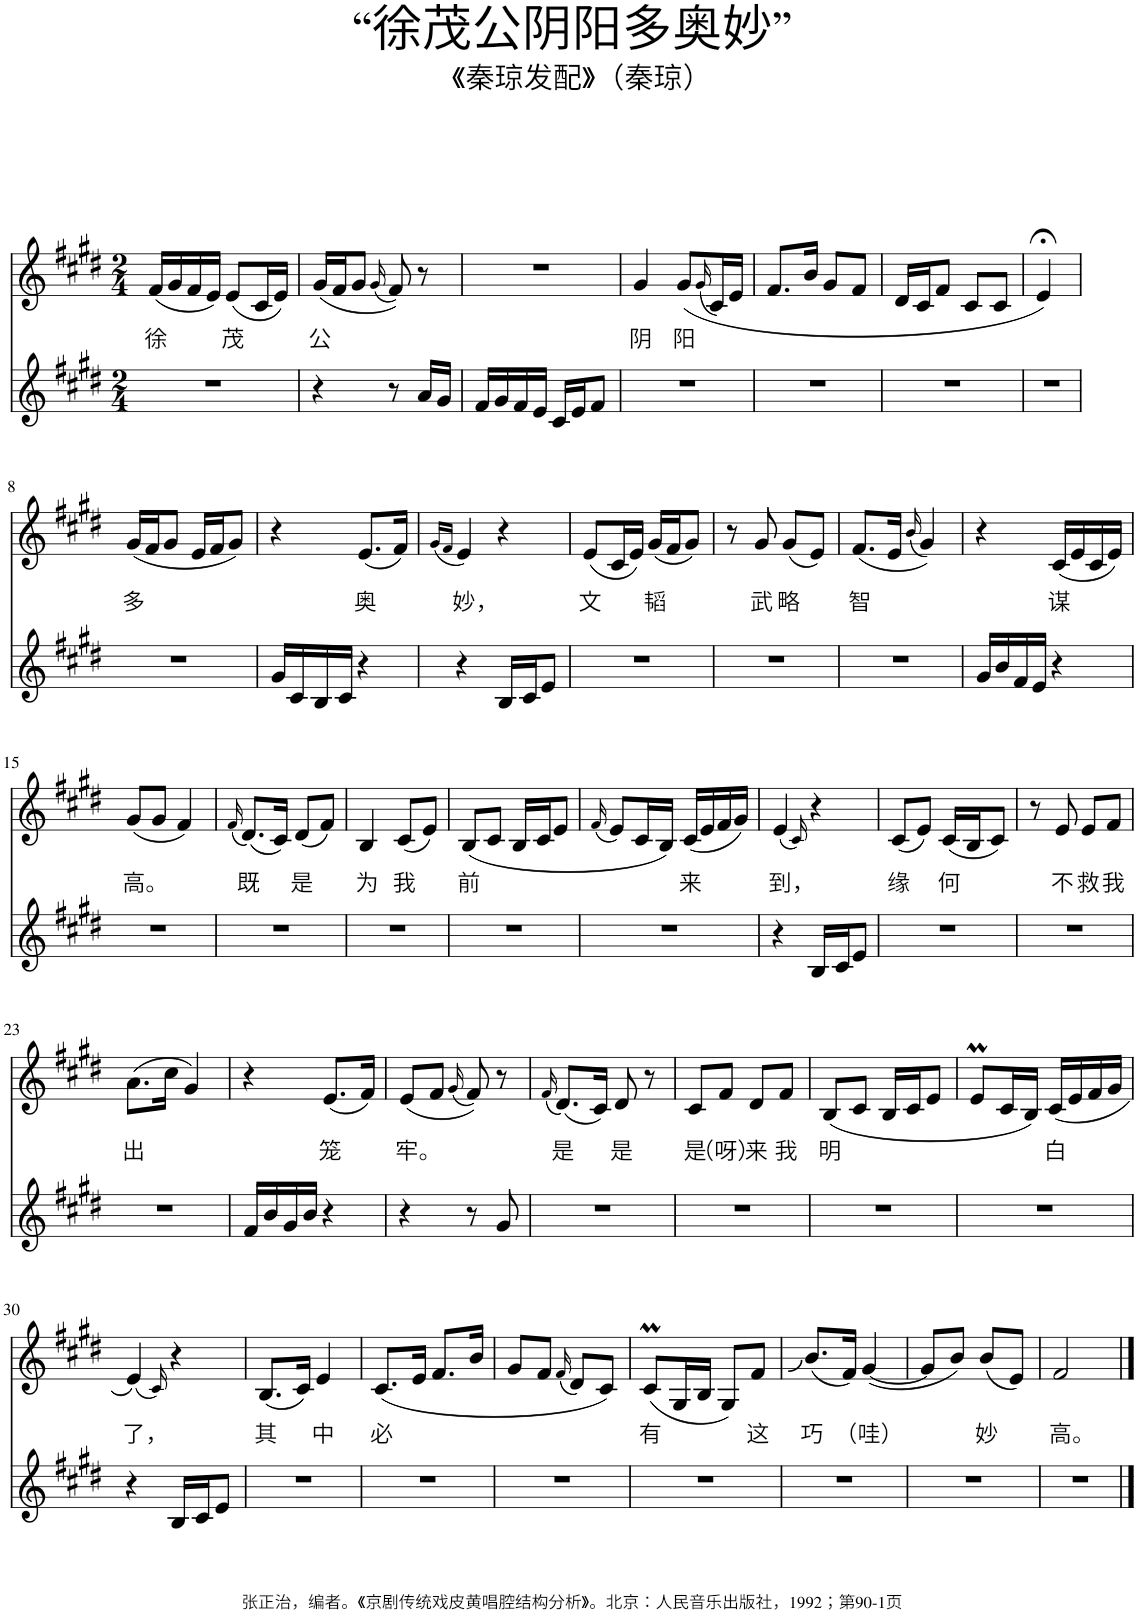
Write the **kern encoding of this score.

**kern	**kern	**text
*part2	*part1	*part1
*staff2	*staff1	*staff1
*I"Piano	*I"Piano	*
*I'Pno	*I'Pno	*
*clefG2	*clefG2	*
*k[f#c#g#d#]	*k[f#c#g#d#]	*
*M2/4	*M2/4	*
=1	=1	=1
!	!	!LO:LY:b
2r	(16f#/LL	徐
.	16g#/	.
.	16f#/	.
.	16e/JJ)	.
!	!	!LO:LY:b
.	(8e/L	茂
.	16c#/L	.
.	16e/JJ)	.
=2	=2	=2
!	!	!LO:LY:b
4r	(16g#/LL	公
.	16f#/J	.
.	8g#/J	.
.	(16qg#/	.
8r	8f#/))	.
16a/LL	8r	.
16g#/JJ	.	.
=3	=3	=3
16f#/LL	2r	.
16g#/	.	.
16f#/	.	.
16e/JJ	.	.
16c#/LL	.	.
16e/J	.	.
8f#/J	.	.
=4	=4	=4
!	!	!LO:LY:b
2r	4g#/	阴
!	!	!LO:LY:b
.	(8g#/L	阳
.	(16qg#/	.
.	16c#/L)	.
.	16e/JJ	.
=5	=5	=5
2r	8.f#/L	.
.	16b/Jk	.
.	8g#/L	.
.	8f#/J	.
=6	=6	=6
2r	16d#/LL	.
.	16c#/J	.
.	8f#/J	.
.	8c#/L	.
.	8c#/J	.
=7	=7	=7
2r	4e;</)	.
.	4ryy	.
!!LO:LB:g=z
=8	=8	=8
!	!	!LO:LY:b
2r	(16g#/LL	多
.	16f#/J	.
.	8g#/J	.
.	16e/LL	.
.	16f#/J	.
.	8g#/J)	.
=9	=9	=9
16g#/LL	4r	.
16c#/	.	.
16B/	.	.
16c#/JJ	.	.
!	!	!LO:LY:b
4r	(8.e/L	奥
.	16f#/Jk)	.
=10	=10	=10
.	(16qg#/LL	.
.	16qf#/JJ	.
!	!	!LO:LY:b
4r	4e/)	妙，
16B/LL	4r	.
16c#/J	.	.
8e/J	.	.
=11	=11	=11
!	!	!LO:LY:b
2r	(8e/L	文
.	16c#/L	.
.	16e/JJ)	.
!	!	!LO:LY:b
.	(16g#/LL	韬
.	16f#/J	.
.	8g#/J)	.
=12	=12	=12
2r	8r	.
!	!	!LO:LY:b
.	8g#/	武
!	!	!LO:LY:b
.	(8g#/L	略
.	8e/J)	.
=13	=13	=13
!	!	!LO:LY:b
2r	(8.f#/L	智
.	16e/Jk	.
.	(16qb/	.
.	4g#/))	.
=14	=14	=14
16g#/LL	4r	.
16b/	.	.
16f#/	.	.
16e/JJ	.	.
!	!	!LO:LY:b
4r	(16c#/LL	谋
.	16e/	.
.	16c#/	.
.	16e/JJ)	.
!!LO:LB:g=z
=15	=15	=15
!	!	!LO:LY:b
2r	(8g#/L	高。
.	8g#/J	.
.	4f#/)	.
=16	=16	=16
.	(16qf#/	.
!	!	!LO:LY:b
2r	(8.d#/L)	既
.	16c#/Jk)	.
!	!	!LO:LY:b
.	(8d#/L	是
.	8f#/J)	.
=17	=17	=17
!	!	!LO:LY:b
2r	4B/	为
!	!	!LO:LY:b
.	(8c#/L	我
.	8e/J)	.
=18	=18	=18
!	!	!LO:LY:b
2r	(8B/L	前
.	8c#/J	.
.	16B/LL	.
.	16c#/J	.
.	8e/J	.
=19	=19	=19
.	(16qf#/	.
2r	8e/L)	.
.	16c#/L	.
.	16B/JJ)	.
!	!	!LO:LY:b
.	(16c#/LL	来
.	16e/	.
.	16f#/	.
.	16g#/JJ)	.
=20	=20	=20
!	!	!LO:LY:b
4r	(4e/	到，
.	16qc#/)	.
16B/LL	4r	.
16c#/J	.	.
8e/J	.	.
=21	=21	=21
!	!	!LO:LY:b
2r	(8c#/L	缘
.	8e/J)	.
!	!	!LO:LY:b
.	(16c#/LL	何
.	16B/J	.
.	8c#/J)	.
=22	=22	=22
2r	8r	.
!	!	!LO:LY:b
.	8e/	不
!	!	!LO:LY:b
.	8e/L	救
!	!	!LO:LY:b
.	8f#/J	我
!!LO:LB:g=z
=23	=23	=23
!	!	!LO:LY:b
2r	(8.a\L	出
.	16cc#\Jk	.
.	4g#/)	.
=24	=24	=24
16f#/LL	4r	.
16b/	.	.
16g#/	.	.
16b/JJ	.	.
!	!	!LO:LY:b
4r	(8.e/L	笼
.	16f#/Jk)	.
=25	=25	=25
!	!	!LO:LY:b
4r	(8e/L	牢。
.	8f#/J	.
.	(16qg#/	.
8r	8f#/))	.
8g#/	8r	.
=26	=26	=26
.	(16qf#/	.
!	!	!LO:LY:b
2r	(8.d#/L)	是
.	16c#/Jk)	.
!	!	!LO:LY:b
.	8d#/	是
.	8r	.
=27	=27	=27
!	!	!LO:LY:b
2r	8c#/L	是
!	!	!LO:LY:b
.	8f#/J	（呀）
!	!	!LO:LY:b
.	8d#/L	来
!	!	!LO:LY:b
.	8f#/J	我
=28	=28	=28
!	!	!LO:LY:b
2r	(8B/L	明
.	8c#/J	.
.	16B/LL	.
.	16c#/J	.
.	8e/J	.
=29	=29	=29
2r	8eM/L	.
.	16c#/L	.
.	16B/JJ)	.
!	!	!LO:LY:b
.	(16c#/LL	白
.	16e/	.
.	16f#/	.
.	16g#/JJ	.
!!LO:LB:g=z
=30	=30	=30
!	!	!LO:LY:b
4r	(4e/)	了，
.	16qc#/)	.
16B/LL	4r	.
16c#/J	.	.
8e/J	.	.
=31	=31	=31
!	!	!LO:LY:b
2r	(8.B/L	其
.	16c#/Jk)	.
!	!	!LO:LY:b
.	4e/	中
=32	=32	=32
!	!	!LO:LY:b
2r	(8.c#/L	必
.	16e/Jk	.
.	8.f#/L	.
.	16b/Jk	.
=33	=33	=33
2r	8g#/L	.
.	8f#/J	.
.	(16qf#/	.
.	8d#/L)	.
.	8c#/J)	.
=34	=34	=34
!	!	!LO:LY:b
2r	(8c#M/L	有
.	16G#/L	.
.	16B/JJ	.
.	8G#/L)	.
!	!	!LO:LY:b
.	8f#/J	这
=35	=35	=35
!	!	!LO:LY:b
2r	(8.b/L	巧
.	16f#/Jk)	.
!	!	!LO:LY:b
.	([4g#/	（哇）
=36	=36	=36
2r	8g#/L]	.
.	8b/J)	.
!	!	!LO:LY:b
.	(8b/L	妙
.	8e/J)	.
=37	=37	=37
!	!	!LO:LY:b
2r	2f#/	高。
==	==	==
*-	*-	*-
